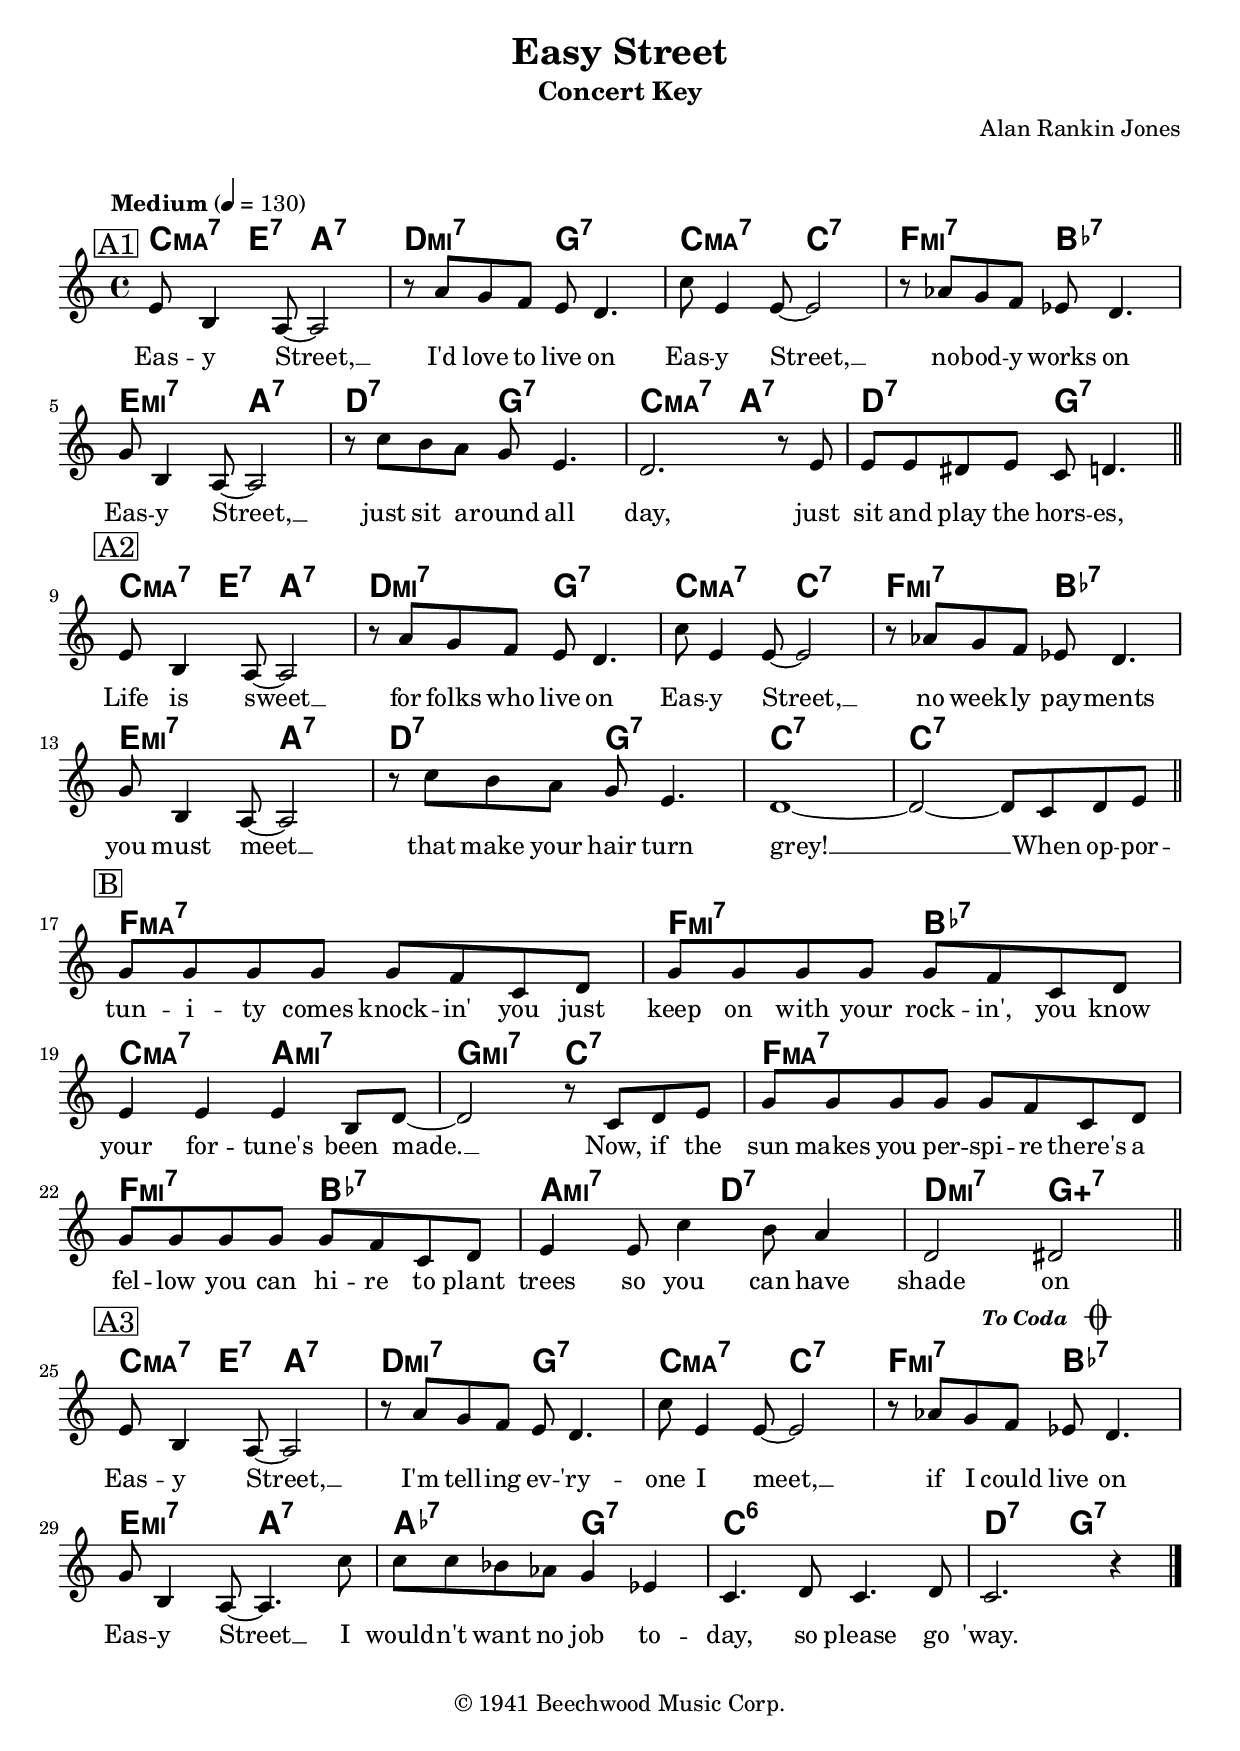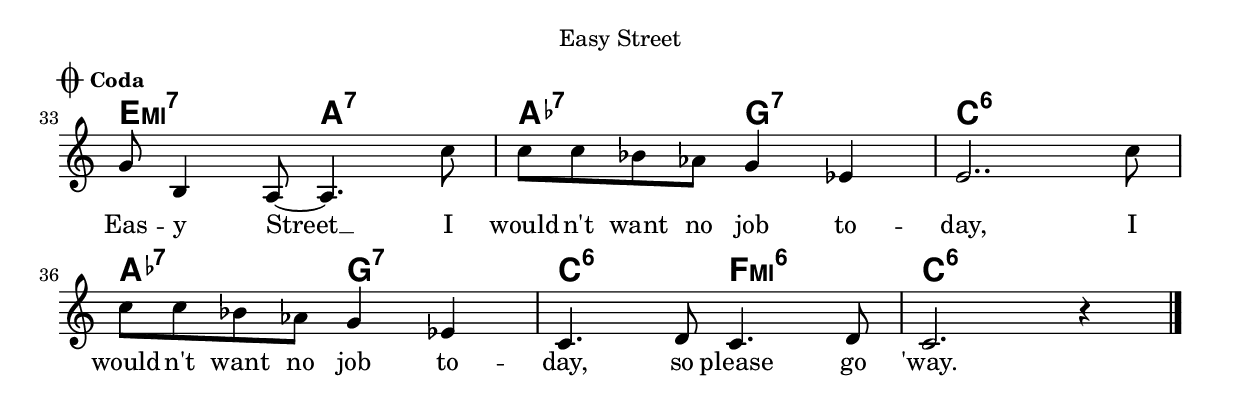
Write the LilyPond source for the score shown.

\version "2.24.0"

\include "english.ly"

instrument = "Concert Key"
whatKey = c
whatClef = "treble"

\include "lead-sheets.ily"

\header {
  title = "Easy Street"
  subtitle = \instrument
  composer = "Alan Rankin Jones"
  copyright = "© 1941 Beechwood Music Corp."
}

refrainLyrics = \lyricmode {
  Eas -- y Street, __ I'd love to live on Eas -- y Street, __
  no -- bod -- y works on Eas -- y Street, __
  just sit a -- round all day,
  just sit and play the hors -- es,
  
  Life is sweet __ for folks who live on Eas -- y Street, __
  no week -- ly pay -- ments you must meet __
  that make your hair turn grey! __
  
  When op -- por -- tun -- i -- ty comes knock -- in'
  you just keep on with your rock -- in',
  you know your for -- tune's been made. __
  Now, if the sun makes you per -- spi -- re
  there's a fel -- low you can hi -- re
  to plant trees so you can have shade on
  
  Eas -- y Street, __ I'm tell -- ing ev -- 'ry -- one I meet, __
  if I could live on 
  Eas -- y Street __
  I would -- n't want no job to -- day, so please go 'way.

  Eas -- y Street __
  I would -- n't want no job to -- day,
  I would -- n't want no job to -- day, so please go 'way.
}

refrainChords = \chordmode {
  c4:maj7 e4:7 a2:7 d2:m7 g2:7 c2:maj7 c2:7 f2:m7 bf2:7
  e2:m7 a2:7 d2:7 g2:7 c2:maj7 a2:7 d2:7 g2:7

  c4:maj7 e4:7 a2:7 d2:m7 g2:7 c2:maj7 c2:7 f2:m7 bf2:7
  e2:m7 a2:7 d2:7 g2:7 c1:7 c1:7
  
  f1:maj7 f2:m7 bf2:7 c2:maj7 a2:m7 g2:m7 c2:7
  f1:maj7 f2:m7 bf2:7 a2:m7 d2:7 d2:m7 g2:7.5+

  c4:maj7 e4:7 a2:7 d2:m7 g2:7 c2:maj7 c2:7 f2:m7 bf2:7

  e2:m7 a2:7 af2:7 g2:7 c1:6 d2:7 g2:7

  e2:m7 a2:7 af2:7 g2:7 c1:6 af2:7 g2:7 c2:6 f2:m6 c1:6
}

refrainKey = c

refrainMelody = \relative f' {
  \time 4/4
  \key \refrainKey \major
  \clef \whatClef
  \tempo "Medium" 4 = 130

  \mark \markup{ \box "A1" }
  
  e8 b4 a8~ a2 | r8 a'8 g8 f8 e8 d4. | c'8 e,4 e8~ e2 | r8 af8 g8 f8 ef8 d4. |
  g8 b,4 a8~ a2 | r8 c'8 b8 a8 g8 e4. | d2. r8 e8 | e8 e8 ds8 e8 c8 d4.|

  \bar "||"
  \break
  
  \mark \markup{ \box "A2" }

  e8 b4 a8~ a2 | r8 a'8 g8 f8 e8 d4. | c'8 e,4 e8~ e2 | r8 af8 g8 f8 ef8 d4. |
  g8 b,4 a8~ a2 | r8 c'8 b8 a8 g8 e4. | d1~ | d2~ d8 c8 d8 e8 |

  \bar "||"
  \break
  
  \mark \markup{ \box "B" }
  
  g8 g8 g8 g8 g8 f8 c8 d8 | g8 g8 g8 g8 g8 f8 c8 d8 | e4 e4 e4 b8 d8~ | d2 r8 c8 d8 e8 |
  g8 g8 g8 g8 g8 f8 c8 d8 | g8 g8 g8 g8 g8 f8 c8 d8 | e4 e8 c'4 b8 a4 | d,2 ds2 |

  \bar "||"
  \break
  
  \mark \markup{ \box "A3" }

  e8 b4 a8~ a2 | r8 a'8 g8 f8 e8 d4. | c'8 e,4 e8~ e2 | r8 af8 g8 f8 ef8 \textToCoda d4. |
  g8 b,4 a8~ a4. c'8 | c8 c8 bf8 af8 g4 ef4 | c4. d8 c4. d8 | c2. r4 |
  
  \bar "|."
  \pageBreak
  \textCoda
  g'8 b,4 a8~ a4. c'8 | c8 c8 bf8 af8 g4 ef4 | e2.. c'8 |
  \break
  c8 c8 bf8 af8 g4 ef4 | c4. d8 c4. d8 | c2. r4 |
  \bar "|."
}

\include "paper.ily"

\markup {
  % Leave a gap after the header
  \vspace #1
}

\include "refrain.ily"

